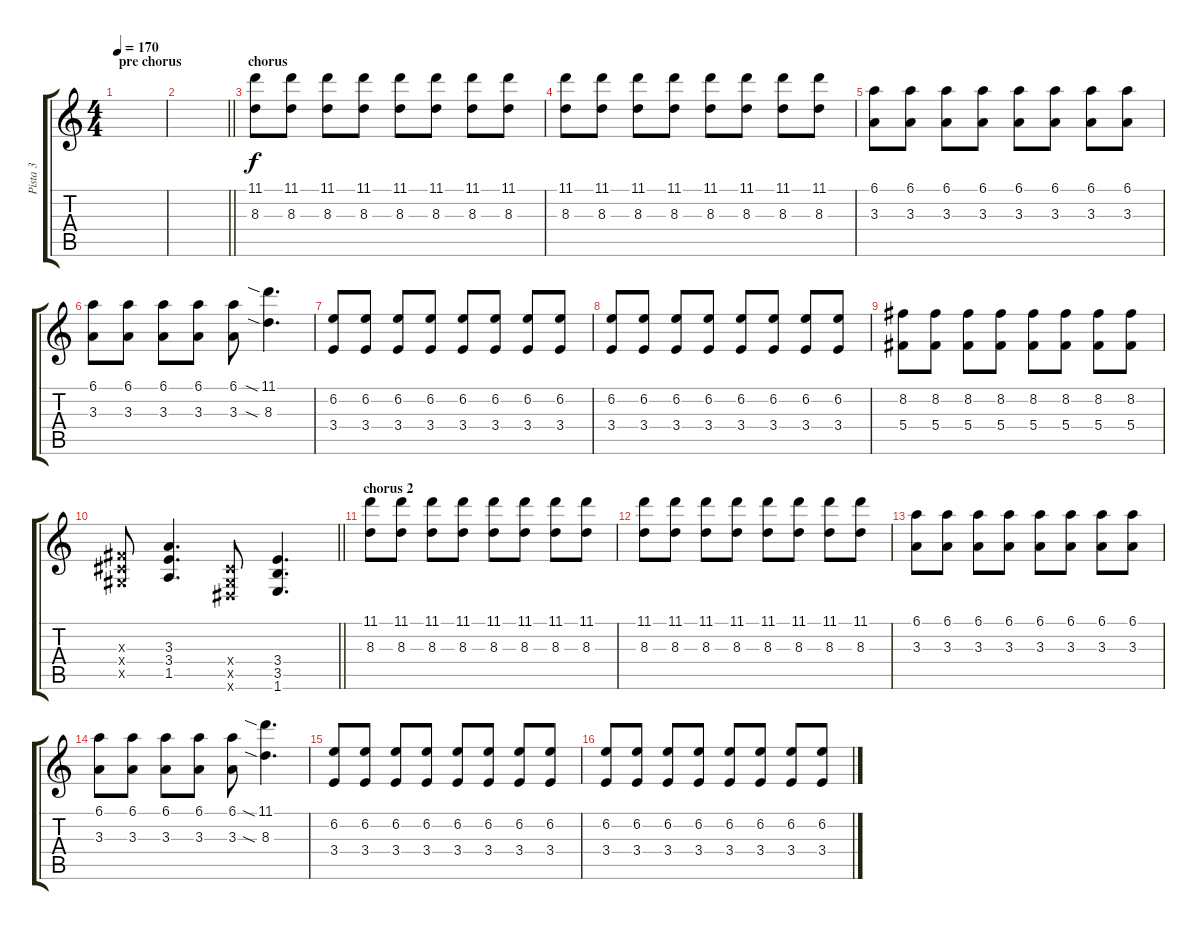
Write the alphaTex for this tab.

\track ("Pista 3" "Pista 3") {instrument distortionguitar}
\staff {score tabs}
\tuning (Eb4 Bb3 Gb3 Db3 Ab2 Eb2) {hide}
\ts (4 4)
\section ("" "pre chorus")
\tempo 170
\clef g2
\ks c
|
\barLineRight lightlight
|
\section ("" "chorus")
(11.1 8.3).8 (11.1 8.3).8 (11.1 8.3).8 (11.1 8.3).8 (11.1 8.3).8 (11.1 8.3).8 (11.1 8.3).8 (11.1 8.3).8 |
(11.1 8.3).8 (11.1 8.3).8 (11.1 8.3).8 (11.1 8.3).8 (11.1 8.3).8 (11.1 8.3).8 (11.1 8.3).8 (11.1 8.3).8 |
(6.1 3.3).8 (6.1 3.3).8 (6.1 3.3).8 (6.1 3.3).8 (6.1 3.3).8 (6.1 3.3).8 (6.1 3.3).8 (6.1 3.3).8 |
(6.1 3.3).8 (6.1 3.3).8 (6.1 3.3).8 (6.1 3.3).8 (6.1 3.3).8 (11.1{sia} 8.3{sia}).4{d} |
(6.2 3.4).8 (6.2 3.4).8 (6.2 3.4).8 (6.2 3.4).8 (6.2 3.4).8 (6.2 3.4).8 (6.2 3.4).8 (6.2 3.4).8 |
(6.2 3.4).8 (6.2 3.4).8 (6.2 3.4).8 (6.2 3.4).8 (6.2 3.4).8 (6.2 3.4).8 (6.2 3.4).8 (6.2 3.4).8 |
(8.2 5.4).8 (8.2 5.4).8 (8.2 5.4).8 (8.2 5.4).8 (8.2 5.4).8 (8.2 5.4).8 (8.2 5.4).8 (8.2 5.4).8 |
\barLineRight lightlight
(0.3{x} 0.4{x} 0.5{x}).8 (3.3 3.4 1.5).4{d} (0.4{x} 0.5{x} 0.6{x}).8 (3.4 3.5 1.6).4{d} |
\section ("" "chorus 2")
(11.1 8.3).8 (11.1 8.3).8 (11.1 8.3).8 (11.1 8.3).8 (11.1 8.3).8 (11.1 8.3).8 (11.1 8.3).8 (11.1 8.3).8 |
(11.1 8.3).8 (11.1 8.3).8 (11.1 8.3).8 (11.1 8.3).8 (11.1 8.3).8 (11.1 8.3).8 (11.1 8.3).8 (11.1 8.3).8 |
(6.1 3.3).8 (6.1 3.3).8 (6.1 3.3).8 (6.1 3.3).8 (6.1 3.3).8 (6.1 3.3).8 (6.1 3.3).8 (6.1 3.3).8 |
(6.1 3.3).8 (6.1 3.3).8 (6.1 3.3).8 (6.1 3.3).8 (6.1 3.3).8 (11.1{sia} 8.3{sia}).4{d} |
(6.2 3.4).8 (6.2 3.4).8 (6.2 3.4).8 (6.2 3.4).8 (6.2 3.4).8 (6.2 3.4).8 (6.2 3.4).8 (6.2 3.4).8 |
(6.2 3.4).8 (6.2 3.4).8 (6.2 3.4).8 (6.2 3.4).8 (6.2 3.4).8 (6.2 3.4).8 (6.2 3.4).8 (6.2 3.4).8
